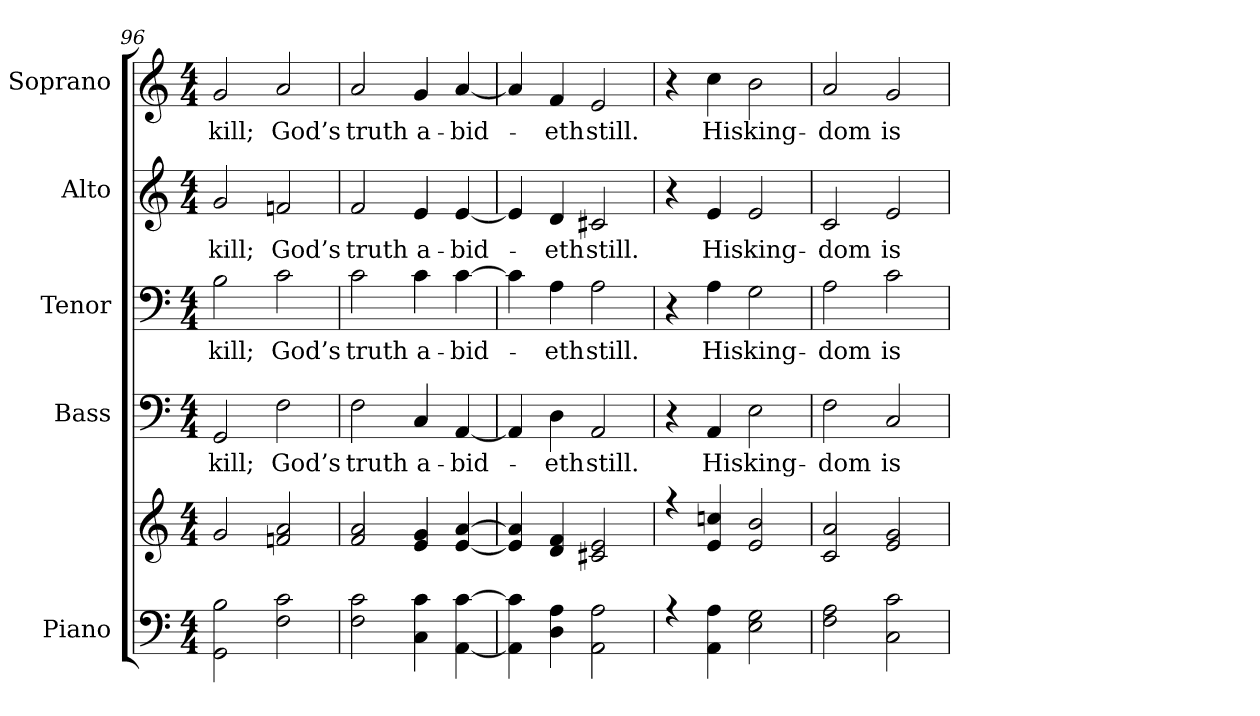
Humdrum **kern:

**kern	**kern	**kern	**text	**kern	**text	**kern	**text	**kern	**text
*part5	*part5	*part4	*part4	*part3	*part3	*part2	*part2	*part1	*part1
*staff6	*staff5	*staff4	*staff4	*staff3	*staff3	*staff2	*staff2	*staff1	*staff1
*I"Piano	*	*I"Bass	*	*I"Tenor	*	*I"Alto	*	*I"Soprano	*
*I'Pno.	*	*I'B.	*	*I'T.	*	*I'A.	*	*I'Pno.	*
!!LO:PB:g=z
*clefF4	*clefG2	*clefF4	*	*clefF4	*	*clefG2	*	*clefG2	*
*k[]	*k[]	*k[]	*	*k[]	*	*k[]	*	*k[]	*
*C:	*C:	*C:	*	*C:	*	*C:	*	*C:	*
*M4/4	*M4/4	*M4/4	*	*M4/4	*	*M4/4	*	*M4/4	*
=96	=96	=96	=96	=96	=96	=96	=96	=96	=96
!	!	!	!LO:LY:b:color=#000000	!	!	!	!	!	!
!	!	!	!	!	!LO:LY:b:color=#000000	!	!	!	!
!	!	!	!	!	!	!	!LO:LY:b:color=#000000	!	!
!	!	!	!	!	!	!	!	!	!LO:LY:b:color=#000000
2GGi\ 2Bi	2gi/	2GGi/	kill;	2Bi\	kill;	2gi/	kill;	2gi/	kill;
!	!	!	!LO:LY:b:color=#000000	!	!	!	!	!	!
!	!	!	!	!	!LO:LY:b:color=#000000	!	!	!	!
!	!	!	!	!	!	!	!LO:LY:b:color=#000000	!	!
!	!	!	!	!	!	!	!	!	!LO:LY:b:color=#000000
2Fi\ 2ci	2fni/ 2ai	2Fi\	God’s	2ci\	God’s	2fni/	God’s	2ai/	God’s
=97	=97	=97	=97	=97	=97	=97	=97	=97	=97
!	!	!	!LO:LY:b:color=#000000	!	!	!	!	!	!
!	!	!	!	!	!LO:LY:b:color=#000000	!	!	!	!
!	!	!	!	!	!	!	!LO:LY:b:color=#000000	!	!
!	!	!	!	!	!	!	!	!	!LO:LY:b:color=#000000
2Fi\ 2ci	2fi/ 2ai	2Fi\	truth	2ci\	truth	2fi/	truth	2ai/	truth
!	!	!	!LO:LY:b:color=#000000	!	!	!	!	!	!
!	!	!	!	!	!LO:LY:b:color=#000000	!	!	!	!
!	!	!	!	!	!	!	!LO:LY:b:color=#000000	!	!
!	!	!	!	!	!	!	!	!	!LO:LY:b:color=#000000
4Ci\ 4ci	4ei/ 4gi	4Ci/	a-	4ci\	a-	4ei/	a-	4gi/	a-
!	!	!	!LO:LY:b:color=#000000	!	!	!	!	!	!
!	!	!	!	!	!LO:LY:b:color=#000000	!	!	!	!
!	!	!	!	!	!	!	!LO:LY:b:color=#000000	!	!
!	!	!	!	!	!	!	!	!	!LO:LY:b:color=#000000
[<4AAi\ [>4ci	[<4ei/ [>4ai	[<4AAi/	-bid-	[>4ci\	-bid-	[<4ei/	-bid-	[<4ai/	-bid-
!!LO:PB:g=z
=98	=98	=98	=98	=98	=98	=98	=98	=98	=98
4AAi\] 4ci]	4ei/] 4ai]	4AAi/]	.	4ci\]	.	4ei/]	.	4ai/]	.
!	!	!	!LO:LY:b:color=#000000	!	!	!	!	!	!
!	!	!	!	!	!LO:LY:b:color=#000000	!	!	!	!
!	!	!	!	!	!	!	!LO:LY:b:color=#000000	!	!
!	!	!	!	!	!	!	!	!	!LO:LY:b:color=#000000
4Di\ 4Ai	4di/ 4fi	4Di\	-eth	4Ai\	-eth	4di/	-eth	4fi/	-eth
!	!	!	!LO:LY:b:color=#000000	!	!	!	!	!	!
!	!	!	!	!	!LO:LY:b:color=#000000	!	!	!	!
!	!	!	!	!	!	!	!LO:LY:b:color=#000000	!	!
!	!	!	!	!	!	!	!	!	!LO:LY:b:color=#000000
2AAi\ 2Ai	2c#Xi/ 2ei	2AAi/	still.	2Ai\	still.	2c#Xi/	still.	2ei/	still.
=99	=99	=99	=99	=99	=99	=99	=99	=99	=99
*^	*^	*	*	*	*	*	*	*	*
4r	1ryy	4r	1ryy	4r	.	4r	.	4r	.	4r	.
!	!	!	!	!	!LO:LY:b:color=#000000	!	!	!	!	!	!
!	!	!	!	!	!	!	!LO:LY:b:color=#000000	!	!	!	!
!	!	!	!	!	!	!	!	!	!LO:LY:b:color=#000000	!	!
!	!	!	!	!	!	!	!	!	!	!	!LO:LY:b:color=#000000
4AAi\ 4Ai	.	4ei/ 4ccni	.	4AAi/	His	4Ai\	His	4ei/	His	4cci\	His
!	!	!	!	!	!LO:LY:b:color=#000000	!	!	!	!	!	!
!	!	!	!	!	!	!	!LO:LY:b:color=#000000	!	!	!	!
!	!	!	!	!	!	!	!	!	!LO:LY:b:color=#000000	!	!
!	!	!	!	!	!	!	!	!	!	!	!LO:LY:b:color=#000000
2Ei\ 2Gi	.	2ei/ 2bi	.	2Ei\	king-	2Gi\	king-	2ei/	king-	2bi\	king-
!!LO:PB:g=z
=100	=100	=100	=100	=100	=100	=100	=100	=100	=100	=100	=100
!	!	!	!	!	!LO:LY:b:color=#000000	!	!	!	!	!	!
!	!	!	!	!	!	!	!LO:LY:b:color=#000000	!	!	!	!
!	!	!	!	!	!	!	!	!	!LO:LY:b:color=#000000	!	!
!	!	!	!	!	!	!	!	!	!	!	!LO:LY:b:color=#000000
2Fi\ 2Ai	1ryy	2ci/ 2ai	1ryy	2Fi\	-dom	2Ai\	-dom	2ci/	-dom	2ai/	-dom
!	!	!	!	!	!LO:LY:b:color=#000000	!	!	!	!	!	!
!	!	!	!	!	!	!	!LO:LY:b:color=#000000	!	!	!	!
!	!	!	!	!	!	!	!	!	!LO:LY:b:color=#000000	!	!
!	!	!	!	!	!	!	!	!	!	!	!LO:LY:b:color=#000000
2Ci\ 2ci	.	2ei/ 2gi	.	2Ci/	is	2ci\	is	2ei/	is	2gi/	is
*v	*v	*	*	*	*	*	*	*	*	*	*
*	*v	*v	*	*	*	*	*	*	*	*
=	=	=	=	=	=	=	=	=	=
*-	*-	*-	*-	*-	*-	*-	*-	*-	*-
